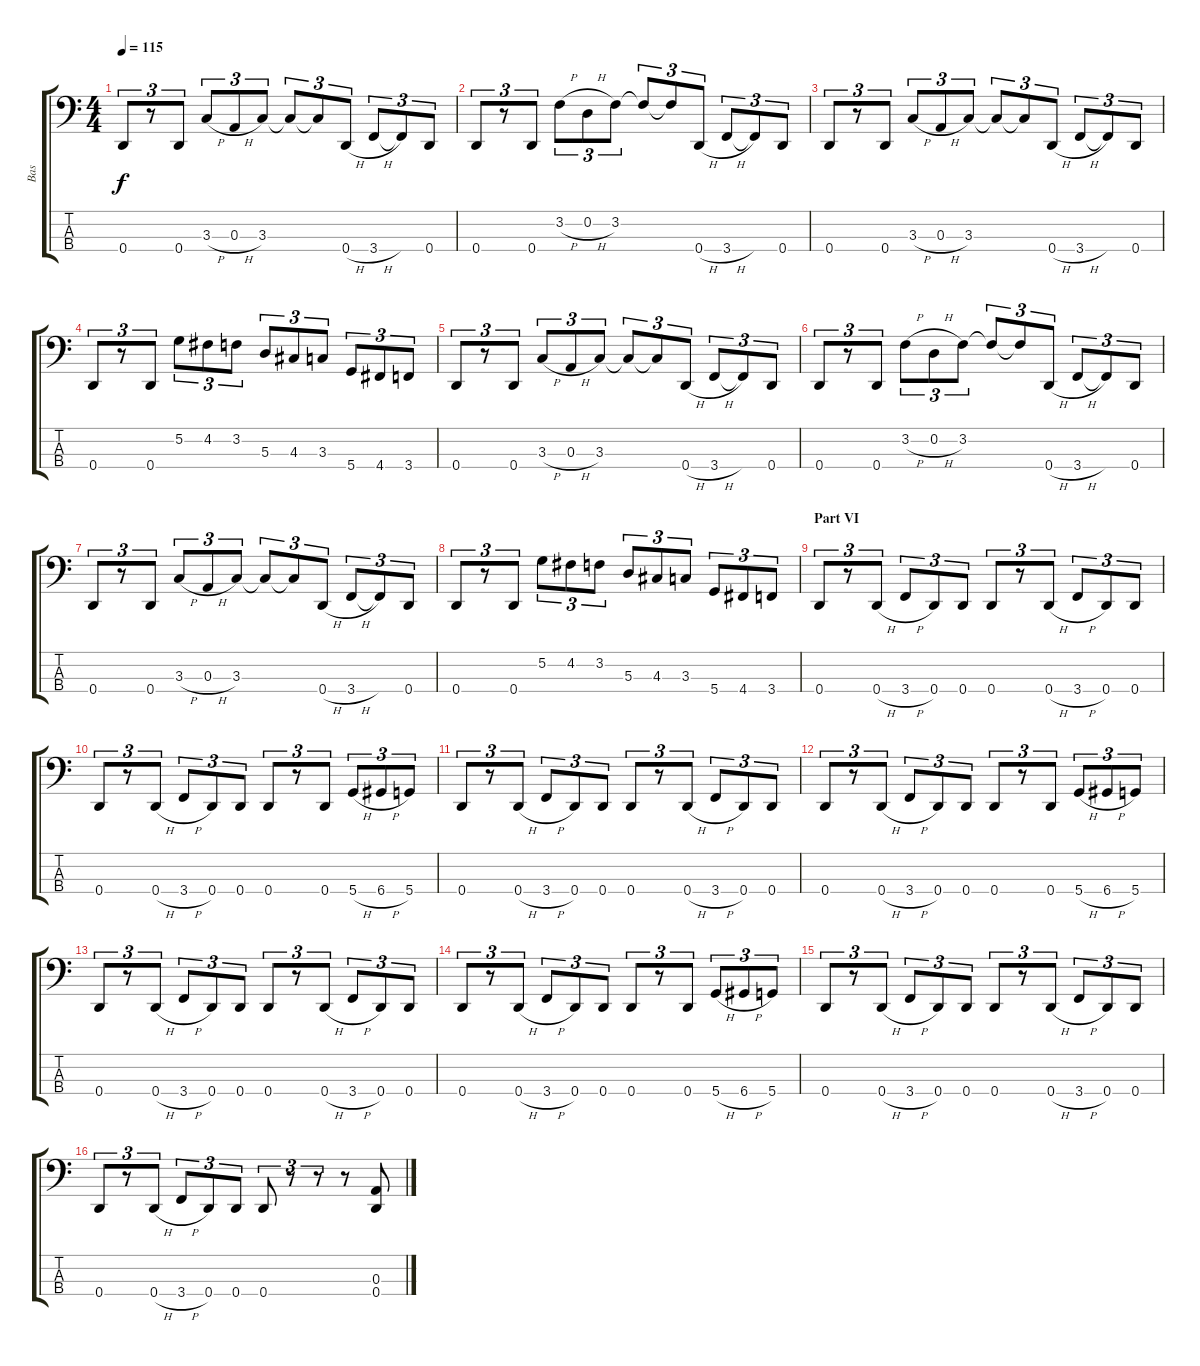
\track ("Bas" "Bas") {instrument electricbassfinger}
\staff {score tabs}
\tuning (G2 D2 A1 D1) {hide}
\ts (4 4)
\tempo 115
\clef f4
\ks c
0.4.8{tu (3 2) dy f} r.8{tu (3 2)} 0.4.8{tu (3 2)} 3.3{h}.8{tu (3 2)} 0.3{h}.8{tu (3 2)} 3.3.8{tu (3 2)} 3.3{t}.8{tu (3 2)} 3.3{t}.8{tu (3 2)} 0.4{h}.8{tu (3 2)} 3.4{h}.8{tu (3 2)} 3.4{t}.8{tu (3 2)} 0.4.8{tu (3 2)} |
0.4.8{tu (3 2)} r.8{tu (3 2)} 0.4.8{tu (3 2)} 3.2{h}.8{tu (3 2)} 0.2{h}.8{tu (3 2)} 3.2.8{tu (3 2)} 3.2{t}.8{tu (3 2)} 3.2{t}.8{tu (3 2)} 0.4{h}.8{tu (3 2)} 3.4{h}.8{tu (3 2)} 3.4{t}.8{tu (3 2)} 0.4.8{tu (3 2)} |
0.4.8{tu (3 2)} r.8{tu (3 2)} 0.4.8{tu (3 2)} 3.3{h}.8{tu (3 2)} 0.3{h}.8{tu (3 2)} 3.3.8{tu (3 2)} 3.3{t}.8{tu (3 2)} 3.3{t}.8{tu (3 2)} 0.4{h}.8{tu (3 2)} 3.4{h}.8{tu (3 2)} 3.4{t}.8{tu (3 2)} 0.4.8{tu (3 2)} |
0.4.8{tu (3 2)} r.8{tu (3 2)} 0.4.8{tu (3 2)} 5.2.8{tu (3 2)} 4.2.8{tu (3 2)} 3.2.8{tu (3 2)} 5.3.8{tu (3 2)} 4.3.8{tu (3 2)} 3.3.8{tu (3 2)} 5.4.8{tu (3 2)} 4.4.8{tu (3 2)} 3.4.8{tu (3 2)} |
0.4.8{tu (3 2)} r.8{tu (3 2)} 0.4.8{tu (3 2)} 3.3{h}.8{tu (3 2)} 0.3{h}.8{tu (3 2)} 3.3.8{tu (3 2)} 3.3{t}.8{tu (3 2)} 3.3{t}.8{tu (3 2)} 0.4{h}.8{tu (3 2)} 3.4{h}.8{tu (3 2)} 3.4{t}.8{tu (3 2)} 0.4.8{tu (3 2)} |
0.4.8{tu (3 2)} r.8{tu (3 2)} 0.4.8{tu (3 2)} 3.2{h}.8{tu (3 2)} 0.2{h}.8{tu (3 2)} 3.2.8{tu (3 2)} 3.2{t}.8{tu (3 2)} 3.2{t}.8{tu (3 2)} 0.4{h}.8{tu (3 2)} 3.4{h}.8{tu (3 2)} 3.4{t}.8{tu (3 2)} 0.4.8{tu (3 2)} |
0.4.8{tu (3 2)} r.8{tu (3 2)} 0.4.8{tu (3 2)} 3.3{h}.8{tu (3 2)} 0.3{h}.8{tu (3 2)} 3.3.8{tu (3 2)} 3.3{t}.8{tu (3 2)} 3.3{t}.8{tu (3 2)} 0.4{h}.8{tu (3 2)} 3.4{h}.8{tu (3 2)} 3.4{t}.8{tu (3 2)} 0.4.8{tu (3 2)} |
0.4.8{tu (3 2)} r.8{tu (3 2)} 0.4.8{tu (3 2)} 5.2.8{tu (3 2)} 4.2.8{tu (3 2)} 3.2.8{tu (3 2)} 5.3.8{tu (3 2)} 4.3.8{tu (3 2)} 3.3.8{tu (3 2)} 5.4.8{tu (3 2)} 4.4.8{tu (3 2)} 3.4.8{tu (3 2)} |
\section ("" "Part VI")
0.4.8{tu (3 2)} r.8{tu (3 2)} 0.4{h}.8{tu (3 2)} 3.4{h}.8{tu (3 2)} 0.4.8{tu (3 2)} 0.4.8{tu (3 2)} 0.4.8{tu (3 2)} r.8{tu (3 2)} 0.4{h}.8{tu (3 2)} 3.4{h}.8{tu (3 2)} 0.4.8{tu (3 2)} 0.4.8{tu (3 2)} |
0.4.8{tu (3 2)} r.8{tu (3 2)} 0.4{h}.8{tu (3 2)} 3.4{h}.8{tu (3 2)} 0.4.8{tu (3 2)} 0.4.8{tu (3 2)} 0.4.8{tu (3 2)} r.8{tu (3 2)} 0.4.8{tu (3 2)} 5.4{h}.8{tu (3 2)} 6.4{h}.8{tu (3 2)} 5.4.8{tu (3 2)} |
0.4.8{tu (3 2)} r.8{tu (3 2)} 0.4{h}.8{tu (3 2)} 3.4{h}.8{tu (3 2)} 0.4.8{tu (3 2)} 0.4.8{tu (3 2)} 0.4.8{tu (3 2)} r.8{tu (3 2)} 0.4{h}.8{tu (3 2)} 3.4{h}.8{tu (3 2)} 0.4.8{tu (3 2)} 0.4.8{tu (3 2)} |
0.4.8{tu (3 2)} r.8{tu (3 2)} 0.4{h}.8{tu (3 2)} 3.4{h}.8{tu (3 2)} 0.4.8{tu (3 2)} 0.4.8{tu (3 2)} 0.4.8{tu (3 2)} r.8{tu (3 2)} 0.4.8{tu (3 2)} 5.4{h}.8{tu (3 2)} 6.4{h}.8{tu (3 2)} 5.4.8{tu (3 2)} |
0.4.8{tu (3 2)} r.8{tu (3 2)} 0.4{h}.8{tu (3 2)} 3.4{h}.8{tu (3 2)} 0.4.8{tu (3 2)} 0.4.8{tu (3 2)} 0.4.8{tu (3 2)} r.8{tu (3 2)} 0.4{h}.8{tu (3 2)} 3.4{h}.8{tu (3 2)} 0.4.8{tu (3 2)} 0.4.8{tu (3 2)} |
0.4.8{tu (3 2)} r.8{tu (3 2)} 0.4{h}.8{tu (3 2)} 3.4{h}.8{tu (3 2)} 0.4.8{tu (3 2)} 0.4.8{tu (3 2)} 0.4.8{tu (3 2)} r.8{tu (3 2)} 0.4.8{tu (3 2)} 5.4{h}.8{tu (3 2)} 6.4{h}.8{tu (3 2)} 5.4.8{tu (3 2)} |
0.4.8{tu (3 2)} r.8{tu (3 2)} 0.4{h}.8{tu (3 2)} 3.4{h}.8{tu (3 2)} 0.4.8{tu (3 2)} 0.4.8{tu (3 2)} 0.4.8{tu (3 2)} r.8{tu (3 2)} 0.4{h}.8{tu (3 2)} 3.4{h}.8{tu (3 2)} 0.4.8{tu (3 2)} 0.4.8{tu (3 2)} |
0.4.8{tu (3 2)} r.8{tu (3 2)} 0.4{h}.8{tu (3 2)} 3.4{h}.8{tu (3 2)} 0.4.8{tu (3 2)} 0.4.8{tu (3 2)} 0.4.8{tu (3 2)} r.8{tu (3 2)} r.8{tu (3 2)} r.8 (0.3 0.4).8
